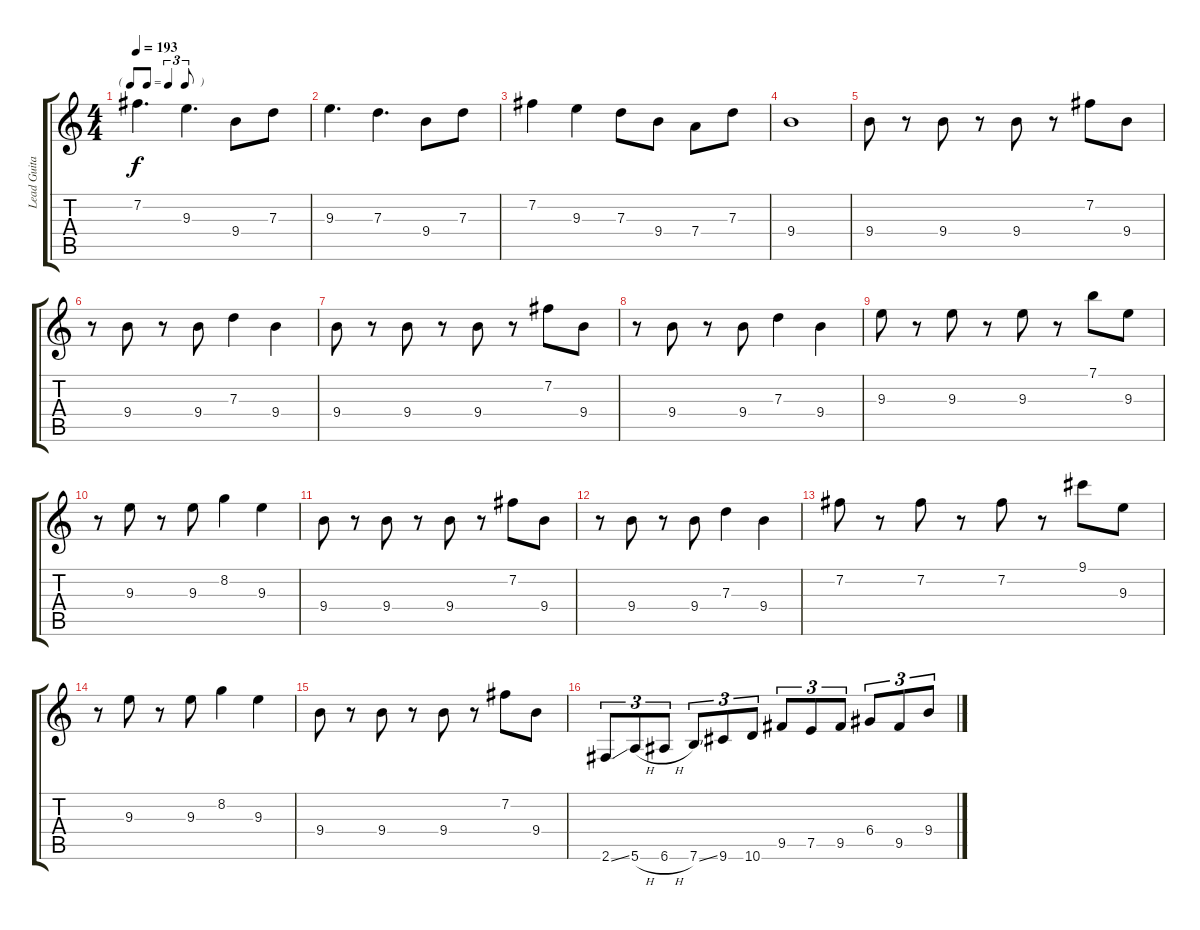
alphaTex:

\track ("Lead Guitar" "Lead Guita") {instrument distortionguitar}
\staff {score tabs}
\tuning (E4 B3 G3 D3 A2 E2) {hide}
\ts (4 4)
\tf triplet8th
\tempo 193
\clef g2
\ks c
7.2.4{d dy f} 9.3.4{d} 9.4.8 7.3.8 |
9.3.4{d} 7.3.4{d} 9.4.8 7.3.8 |
7.2.4 9.3.4 7.3.8 9.4.8 7.4.8 7.3.8 |
9.4.1 |
9.4.8 r.8 9.4.8 r.8 9.4.8 r.8 7.2.8 9.4.8 |
r.8 9.4.8 r.8 9.4.8 7.3.4 9.4.4 |
9.4.8 r.8 9.4.8 r.8 9.4.8 r.8 7.2.8 9.4.8 |
r.8 9.4.8 r.8 9.4.8 7.3.4 9.4.4 |
9.3.8 r.8 9.3.8 r.8 9.3.8 r.8 7.1.8 9.3.8 |
r.8 9.3.8 r.8 9.3.8 8.2.4 9.3.4 |
9.4.8 r.8 9.4.8 r.8 9.4.8 r.8 7.2.8 9.4.8 |
r.8 9.4.8 r.8 9.4.8 7.3.4 9.4.4 |
7.2.8 r.8 7.2.8 r.8 7.2.8 r.8 9.1.8 9.3.8 |
r.8 9.3.8 r.8 9.3.8 8.2.4 9.3.4 |
9.4.8 r.8 9.4.8 r.8 9.4.8 r.8 7.2.8 9.4.8 |
2.6{ss}.8{tu (3 2)} 5.6{h}.8{tu (3 2)} 6.6{h}.8{tu (3 2)} 7.6{ss}.8{tu (3 2)} 9.6.8{tu (3 2)} 10.6.8{tu (3 2)} 9.5.8{tu (3 2)} 7.5.8{tu (3 2)} 9.5.8{tu (3 2)} 6.4.8{tu (3 2)} 9.5.8{tu (3 2)} 9.4.8{tu (3 2)}
